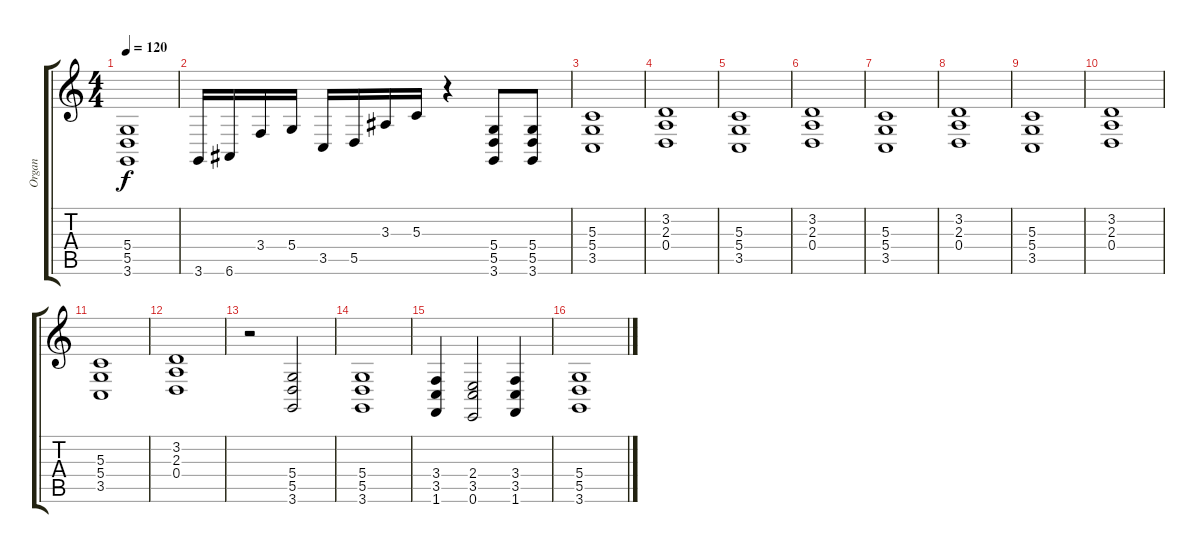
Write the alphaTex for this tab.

\track ("Organ" "Organ") {instrument drawbarorgan}
\staff {score tabs}
\tuning (E4 B3 G3 D3 A2 E2) {hide}
\ts (4 4)
\tempo 120
\clef g2
\ks c
(5.4 5.5 3.6).1{dy f} |
3.6.16 6.6.16 3.4.16 5.4.16 3.5.16 5.5.16 3.3.16 5.3.16 r.4 (5.4 5.5 3.6).8 (5.4 5.5 3.6).8 |
(5.3 5.4 3.5).1 |
(3.2 2.3 0.4).1 |
(5.3 5.4 3.5).1 |
(3.2 2.3 0.4).1 |
(5.3 5.4 3.5).1 |
(3.2 2.3 0.4).1 |
(5.3 5.4 3.5).1 |
(3.2 2.3 0.4).1 |
(5.3 5.4 3.5).1 |
(3.2 2.3 0.4).1 |
r.2 (5.4 5.5 3.6).2 |
(5.4 5.5 3.6).1 |
(3.4 3.5 1.6).4 (2.4 3.5 0.6).2 (3.4 3.5 1.6).4 |
(5.4 5.5 3.6).1
